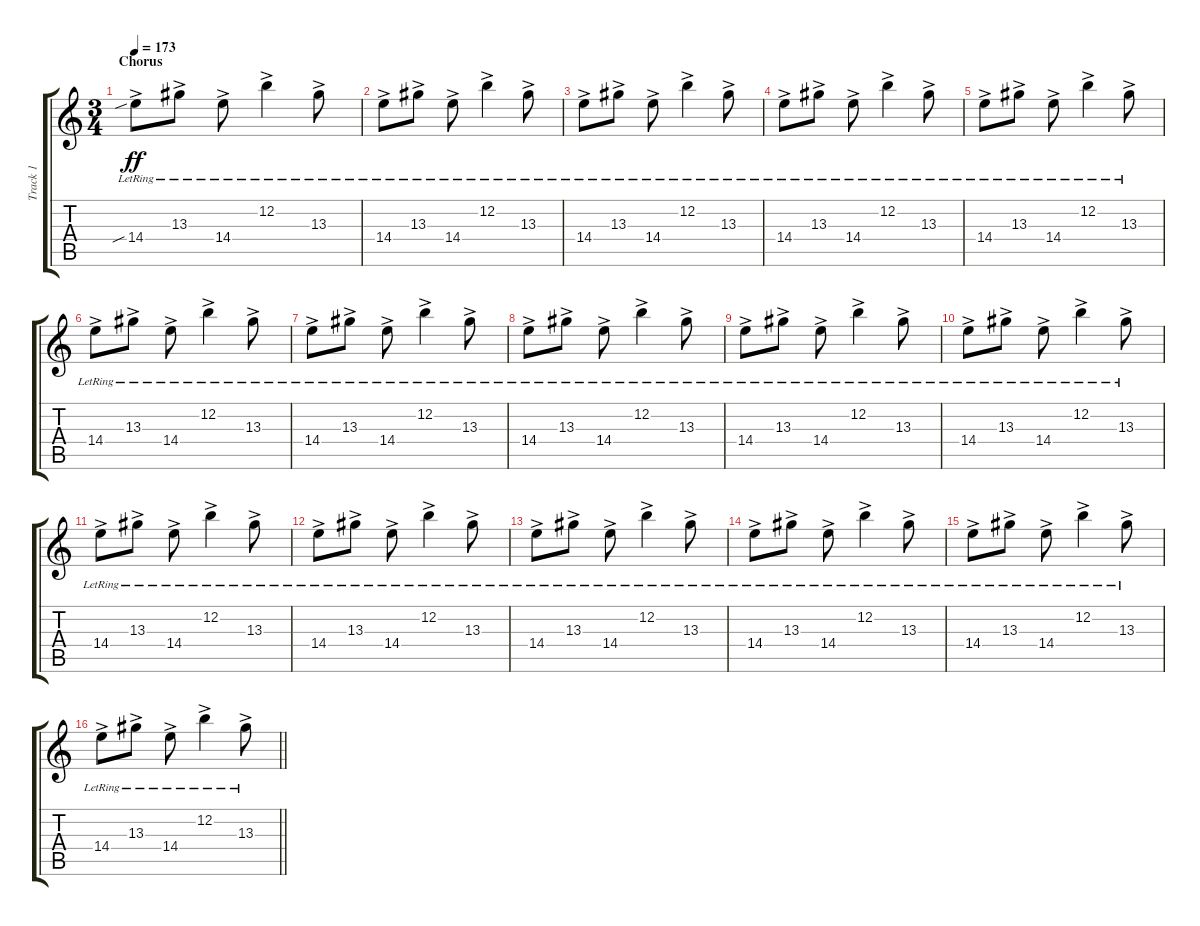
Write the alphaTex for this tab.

\track ("Track 1" "Track 1") {instrument electricguitarclean}
\staff {score tabs}
\tuning (E4 B3 G3 D3 A2 E2) {hide}
\ts (3 4)
\section ("" "Chorus")
\tempo 173
\clef g2
\ks c
14.4{sib ac lr}.8{dy ff} 13.3{ac lr}.8 14.4{ac lr}.8 12.2{ac lr}.4 13.3{ac lr}.8 |
14.4{ac lr}.8 13.3{ac lr}.8 14.4{ac lr}.8 12.2{ac lr}.4 13.3{ac lr}.8 |
14.4{ac lr}.8 13.3{ac lr}.8 14.4{ac lr}.8 12.2{ac lr}.4 13.3{ac lr}.8 |
14.4{ac lr}.8 13.3{ac lr}.8 14.4{ac lr}.8 12.2{ac lr}.4 13.3{ac lr}.8 |
14.4{ac lr}.8 13.3{ac lr}.8 14.4{ac lr}.8 12.2{ac lr}.4 13.3{ac lr}.8 |
14.4{ac lr}.8 13.3{ac lr}.8 14.4{ac lr}.8 12.2{ac lr}.4 13.3{ac lr}.8 |
14.4{ac lr}.8 13.3{ac lr}.8 14.4{ac lr}.8 12.2{ac lr}.4 13.3{ac lr}.8 |
14.4{ac lr}.8 13.3{ac lr}.8 14.4{ac lr}.8 12.2{ac lr}.4 13.3{ac lr}.8 |
14.4{ac lr}.8 13.3{ac lr}.8 14.4{ac lr}.8 12.2{ac lr}.4 13.3{ac lr}.8 |
14.4{ac lr}.8 13.3{ac lr}.8 14.4{ac lr}.8 12.2{ac lr}.4 13.3{ac lr}.8 |
14.4{ac lr}.8 13.3{ac lr}.8 14.4{ac lr}.8 12.2{ac lr}.4 13.3{ac lr}.8 |
14.4{ac lr}.8 13.3{ac lr}.8 14.4{ac lr}.8 12.2{ac lr}.4 13.3{ac lr}.8 |
14.4{ac lr}.8 13.3{ac lr}.8 14.4{ac lr}.8 12.2{ac lr}.4 13.3{ac lr}.8 |
14.4{ac lr}.8 13.3{ac lr}.8 14.4{ac lr}.8 12.2{ac lr}.4 13.3{ac lr}.8 |
14.4{ac lr}.8 13.3{ac lr}.8 14.4{ac lr}.8 12.2{ac lr}.4 13.3{ac lr}.8 |
\barLineRight lightlight
14.4{ac lr}.8 13.3{ac lr}.8 14.4{ac lr}.8 12.2{ac lr}.4 13.3{ac lr}.8
